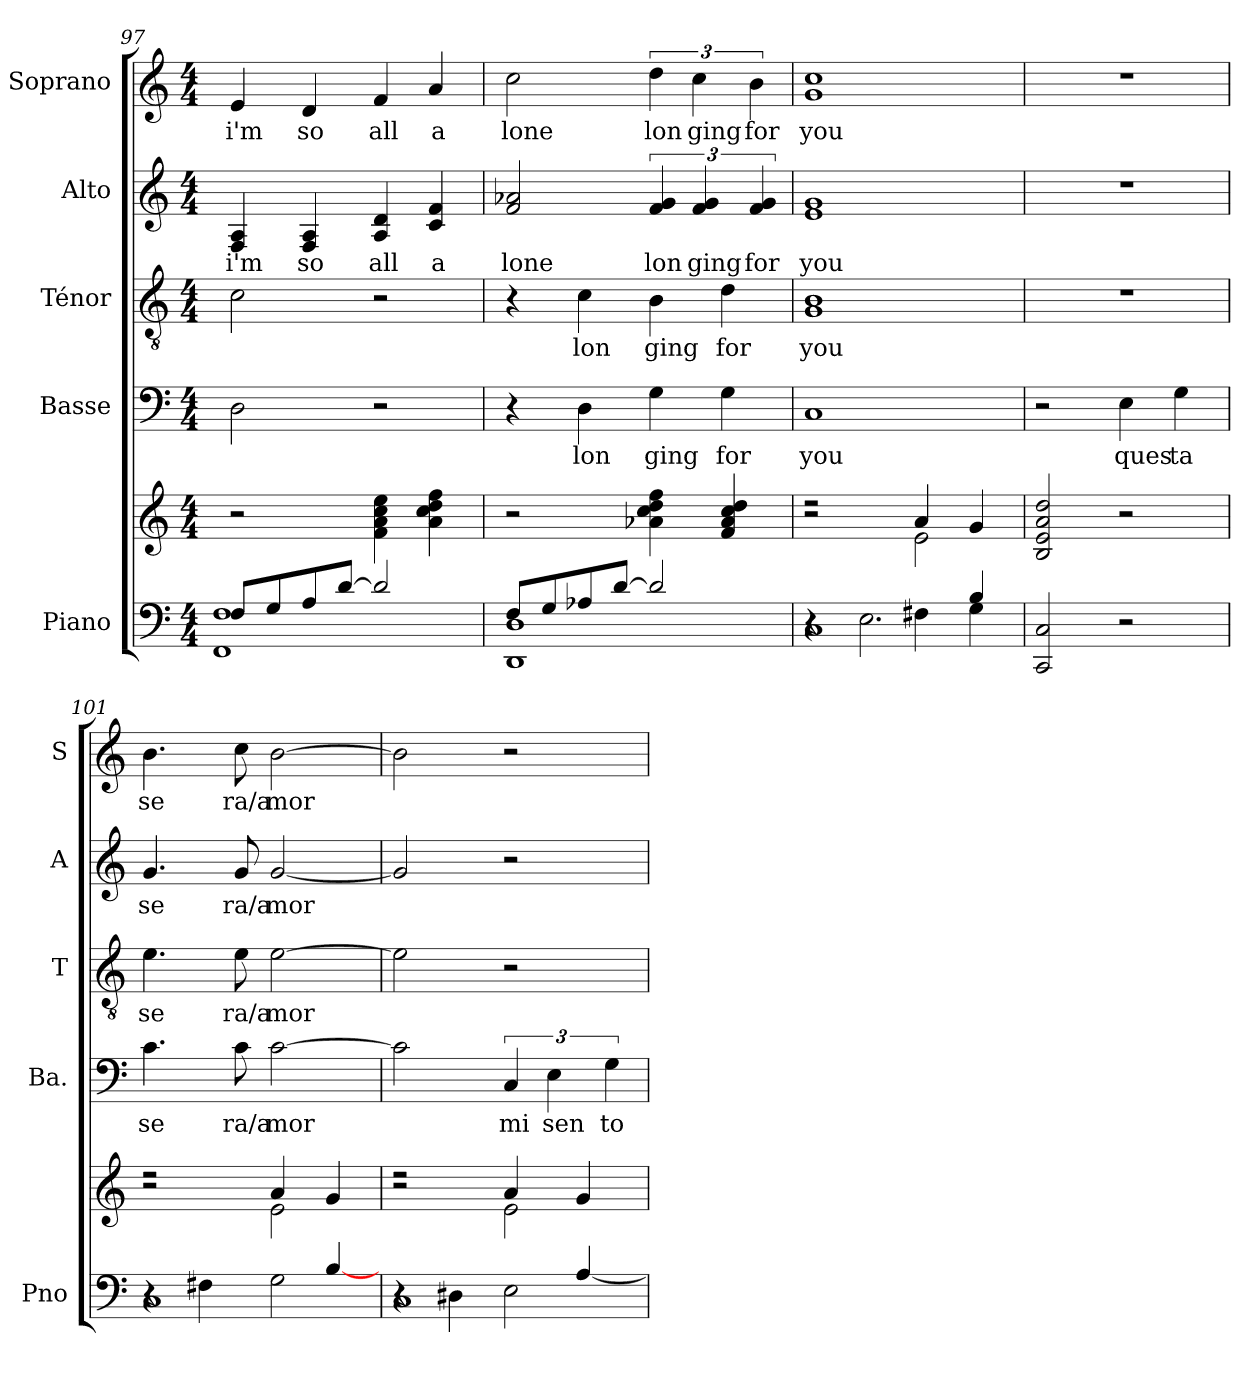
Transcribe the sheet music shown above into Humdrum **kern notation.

**kern	**kern	**kern	**text	**kern	**text	**kern	**text	**kern	**text
*part5	*part5	*part4	*part4	*part3	*part3	*part2	*part2	*part1	*part1
*staff6	*staff5	*staff4	*staff4	*staff3	*staff3	*staff2	*staff2	*staff1	*staff1
*I"Piano	*	*I"Basse	*	*I"Ténor	*	*I"Alto	*	*I"Soprano	*
*I'Pno	*	*I'Ba.	*	*I'T	*	*I'A	*	*I'S	*
!!LO:LB:g=z
*clefF4	*clefG2	*clefF4	*	*clefGv2	*	*clefG2	*	*clefG2	*
*k[]	*k[]	*k[]	*	*k[]	*	*k[]	*	*k[]	*
*C:	*C:	*C:	*	*C:	*	*C:	*	*C:	*
*M4/4	*M4/4	*M4/4	*	*M4/4	*	*M4/4	*	*M4/4	*
=97	=97	=97	=97	=97	=97	=97	=97	=97	=97
*^	*	*	*	*	*	*	*	*	*
!	!	!	!	!	!	!	!	!LO:LY:b	!	!
!	!	!	!	!	!	!	!	!	!	!LO:LY:b
8F/L	1FF 1F	2r	2D\	.	2c\	.	4F/ 4A/	i'm	4e/	i'm
8G/	.	.	.	.	.	.	.	.	.	.
!	!	!	!	!	!	!	!	!LO:LY:b	!	!
!	!	!	!	!	!	!	!	!	!	!LO:LY:b
8A/	.	.	.	.	.	.	4F/ 4A/	so	4d/	so
[>8d/J	.	.	.	.	.	.	.	.	.	.
!	!	!	!	!	!	!	!	!LO:LY:b	!	!
!	!	!	!	!	!	!	!	!	!	!LO:LY:b
2d/]	.	4f\ 4a\ 4cc\ 4ee\	2r	.	2r	.	4A/ 4d/	all	4f/	all
!	!	!	!	!	!	!	!	!LO:LY:b	!	!
!	!	!	!	!	!	!	!	!	!	!LO:LY:b
.	.	4a\ 4cc\ 4dd\ 4ff\	.	.	.	.	4c/ 4f/	a	4a/	a
=98	=98	=98	=98	=98	=98	=98	=98	=98	=98	=98
!	!	!	!	!	!	!	!	!LO:LY:b	!	!
!	!	!	!	!	!	!	!	!	!	!LO:LY:b
8F/L	1DD 1D	2r	4r	.	4r	.	2f/ 2a-X/	lone	2cc\	lone
8G/	.	.	.	.	.	.	.	.	.	.
!	!	!	!	!LO:LY:b	!	!	!	!	!	!
!	!	!	!	!	!	!LO:LY:b	!	!	!	!
8A-X/	.	.	4D\	lon	4c\	lon	.	.	.	.
[>8d/J	.	.	.	.	.	.	.	.	.	.
!	!	!	!	!LO:LY:b	!	!	!	!	!	!
!	!	!	!	!	!	!LO:LY:b	!	!	!	!
!	!	!	!	!	!	!	!	!LO:LY:b	!	!
!	!	!	!	!	!	!	!	!	!	!LO:LY:b
2d/]	.	4a-X\ 4cc\ 4dd\ 4ff\	4G\	ging	4B\	ging	6f/ 6g/	lon	6dd\	lon
!	!	!	!	!	!	!	!	!LO:LY:b	!	!
!	!	!	!	!	!	!	!	!	!	!LO:LY:b
.	.	.	.	.	.	.	6f/ 6g/	ging	6cc\	ging
!	!	!	!	!LO:LY:b	!	!	!	!	!	!
!	!	!	!	!	!	!LO:LY:b	!	!	!	!
.	.	4f/ 4a-/ 4cc/ 4dd/	4G\	for	4d\	for	.	.	.	.
!	!	!	!	!	!	!	!	!LO:LY:b	!	!
!	!	!	!	!	!	!	!	!	!	!LO:LY:b
.	.	.	.	.	.	.	6f/ 6g/	for	6b\	for
=99	=99	=99	=99	=99	=99	=99	=99	=99	=99	=99
*^	*^	*^	*	*	*	*	*	*	*	*
!	!	!	!	!	!	!	!LO:LY:b	!	!	!	!	!	!
!	!	!	!	!	!	!	!	!	!LO:LY:b	!	!	!	!
!	!	!	!	!	!	!	!	!	!	!	!LO:LY:b	!	!
!	!	!	!	!	!	!	!	!	!	!	!	!	!LO:LY:b
1C	2.B/yy	4r	2ryy	2r	2rcc	1C	you	1G 1B	you	1e 1g	you	1g 1cc	you
.	.	2.E\	.	.	.	.	.	.	.	.	.	.	.
.	.	.	4F#X\	2e\	4a/	.	.	.	.	.	.	.	.
.	4B/	.	4G\	.	4g/	.	.	.	.	.	.	.	.
*v	*v	*v	*v	*	*	*	*	*	*	*	*	*	*
*	*v	*v	*	*	*	*	*	*	*	*
=100	=100	=100	=100	=100	=100	=100	=100	=100	=100
2CC/ 2C/	2B/ 2e/ 2a/ 2dd/	2r	.	1r	.	1r	.	1r	.
!	!	!	!LO:LY:b	!	!	!	!	!	!
2r	2r	4E\	ques	.	.	.	.	.	.
!	!	!	!LO:LY:b	!	!	!	!	!	!
.	.	4G\	ta	.	.	.	.	.	.
!!LO:PB:g=z
=101	=101	=101	=101	=101	=101	=101	=101	=101	=101
*^	*^	*	*	*	*	*	*	*	*
*	*^	*	*	*	*	*	*	*	*	*	*
!	!	!	!	!	!	!LO:LY:b	!	!	!	!	!	!
!	!	!	!	!	!	!	!	!LO:LY:b	!	!	!	!
!	!	!	!	!	!	!	!	!	!	!LO:LY:b	!	!
!	!	!	!	!	!	!	!	!	!	!	!	!LO:LY:b
1C	2.B/yy	4r	2r	2rcc	4.c\	se	4.e\	se	4.g/	se	4.b\	se
.	.	4F#X\	.	.	.	.	.	.	.	.	.	.
!	!	!	!	!	!	!LO:LY:b	!	!	!	!	!	!
!	!	!	!	!	!	!	!	!LO:LY:b	!	!	!	!
!	!	!	!	!	!	!	!	!	!	!LO:LY:b	!	!
!	!	!	!	!	!	!	!	!	!	!	!	!LO:LY:b
.	.	.	.	.	8c\	ra/a	8e\	ra/a	8g/	ra/a	8cc\	ra/a
!	!	!	!	!	!	!LO:LY:b	!	!	!	!	!	!
!	!	!	!	!	!	!	!	!LO:LY:b	!	!	!	!
!	!	!	!	!	!	!	!	!	!	!LO:LY:b	!	!
!	!	!	!	!	!	!	!	!	!	!	!	!LO:LY:b
.	.	2G\	2e\	4a/	[2c\	mor	[2e\	mor	[2g/	mor	[2b\	mor
.	[>4B/	.	.	4g/	.	.	.	.	.	.	.	.
=102	=102	=102	=102	=102	=102	=102	=102	=102	=102	=102	=102	=102
1C	2.B/yy	4r	2r	2rcc	2c\]	.	2e\]	.	2g/]	.	2b\]	.
.	.	4D#X\	.	.	.	.	.	.	.	.	.	.
!	!	!	!	!	!	!LO:LY:b	!	!	!	!	!	!
.	.	2E\	2e\	4a/	6C/	mi	2r	.	2r	.	2r	.
!	!	!	!	!	!	!LO:LY:b	!	!	!	!	!	!
.	.	.	.	.	6E\	sen	.	.	.	.	.	.
.	[>4A/	.	.	4g/	.	.	.	.	.	.	.	.
!	!	!	!	!	!	!LO:LY:b	!	!	!	!	!	!
.	.	.	.	.	6G\	to	.	.	.	.	.	.
*v	*v	*v	*	*	*	*	*	*	*	*	*	*
*	*v	*v	*	*	*	*	*	*	*	*
=	=	=	=	=	=	=	=	=	=
*-	*-	*-	*-	*-	*-	*-	*-	*-	*-
